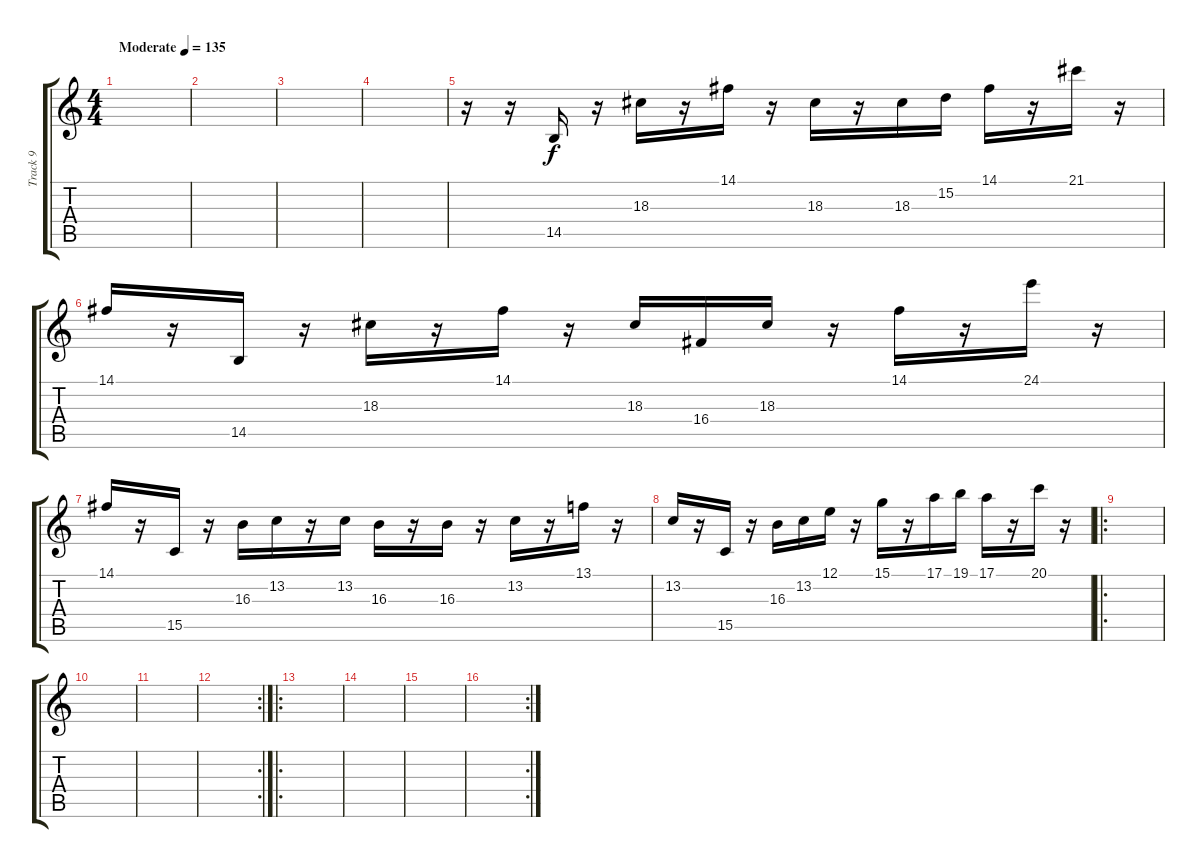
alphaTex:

\track ("Track 9" "Track 9") {mute instrument lead2sawtooth}
\staff {score tabs}
\tuning (E4 B3 G3 D3 A2 E2) {hide}
\ts (4 4)
\tempo (135 "Moderate")
\clef g2
\ks c
|
|
|
|
r.16 r.16 14.5.16 r.16 18.3.16 r.16 14.1.16 r.16 18.3.16 r.16 18.3.16 15.2.16 14.1.16 r.16 21.1.16 r.16 |
14.1.16 r.16 14.5.16 r.16 18.3.16 r.16 14.1.16 r.16 18.3.16 16.4.16 18.3.16 r.16 14.1.16 r.16 24.1.16 r.16 |
14.1.16 r.16 15.5.16 r.16 16.3.16 13.2.16 r.16 13.2.16 16.3.16 r.16 16.3.16 r.16 13.2.16 r.16 13.1.16 r.16 |
13.2.16 r.16 15.5.16 r.16 16.3.16 13.2.16 12.1.16 r.16 15.1.16 r.16 17.1.16 19.1.16 17.1.16 r.16 20.1.16 r.16 |
\ro
|
|
|
\rc 2
|
\ro
|
|
|
\rc 2
